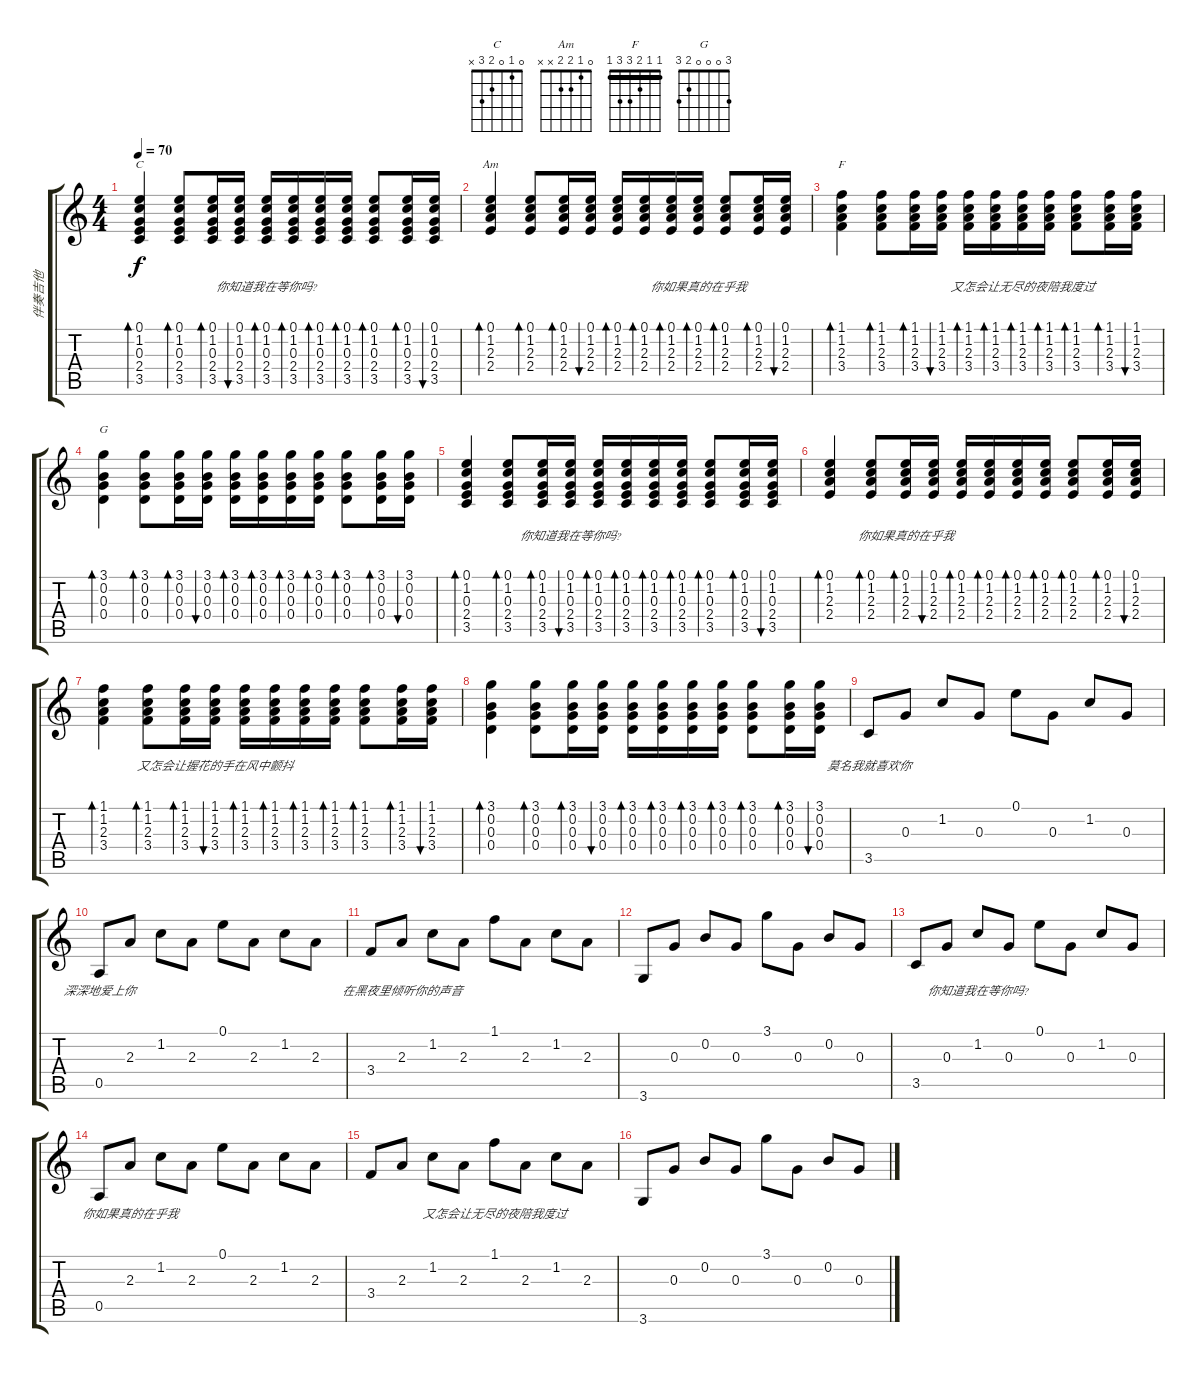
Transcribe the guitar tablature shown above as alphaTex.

\track ("伴奏吉他" "伴奏吉他") {instrument acousticguitarsteel}
\staff {score tabs}
\tuning (E4 B3 G3 D3 A2 E2) {hide}
\chord ("C" 0 1 0 2 3 x)
\chord ("Am" 0 1 2 2 x x)
\chord ("F" 1 1 2 3 3 1) {barre 1}
\chord ("G" 3 0 0 0 2 3)
\ts (4 4)
\tempo 70
\clef g2
\ks c
(0.1 1.2 0.3 2.4 3.5).4{bd 60 ch "C" lyrics (0 "") lyrics (1 "") lyrics (2 "") lyrics (3 "") lyrics (4 "") dy f} (0.1 1.2 0.3 2.4 3.5).8{bd 60 lyrics (0 "") lyrics (1 "") lyrics (2 "") lyrics (3 "") lyrics (4 "")} (0.1 1.2 0.3 2.4 3.5).16{bd 60 lyrics (0 "") lyrics (1 "") lyrics (2 "") lyrics (3 "") lyrics (4 "")} (0.1 1.2 0.3 2.4 3.5).16{bu 60 lyrics (0 "") lyrics (1 "") lyrics (2 "") lyrics (3 "") lyrics (4 "")} (0.1 1.2 0.3 2.4 3.5).16{bd 60 lyrics (0 "你知道我在等你吗?") lyrics (1 "") lyrics (2 "") lyrics (3 "") lyrics (4 "")} (0.1 1.2 0.3 2.4 3.5).16{bd 60 lyrics (0 "") lyrics (1 "") lyrics (2 "") lyrics (3 "") lyrics (4 "")} (0.1 1.2 0.3 2.4 3.5).16{bd 60 lyrics (0 "") lyrics (1 "") lyrics (2 "") lyrics (3 "") lyrics (4 "")} (0.1 1.2 0.3 2.4 3.5).16{bd 60 lyrics (0 "") lyrics (1 "") lyrics (2 "") lyrics (3 "") lyrics (4 "")} (0.1 1.2 0.3 2.4 3.5).8{bd 60 lyrics (0 "") lyrics (1 "") lyrics (2 "") lyrics (3 "") lyrics (4 "")} (0.1 1.2 0.3 2.4 3.5).16{bd 60 lyrics (0 "") lyrics (1 "") lyrics (2 "") lyrics (3 "") lyrics (4 "")} (0.1 1.2 0.3 2.4 3.5).16{bu 60 lyrics (0 "") lyrics (1 "") lyrics (2 "") lyrics (3 "") lyrics (4 "")} |
(0.1 1.2 2.3 2.4).4{bd 60 ch "Am" lyrics (0 "") lyrics (1 "") lyrics (2 "") lyrics (3 "") lyrics (4 "")} (0.1 1.2 2.3 2.4).8{bd 60 lyrics (0 "") lyrics (1 "") lyrics (2 "") lyrics (3 "") lyrics (4 "")} (0.1 1.2 2.3 2.4).16{bd 60 lyrics (0 "") lyrics (1 "") lyrics (2 "") lyrics (3 "") lyrics (4 "")} (0.1 1.2 2.3 2.4).16{bu 60 lyrics (0 "") lyrics (1 "") lyrics (2 "") lyrics (3 "") lyrics (4 "")} (0.1 1.2 2.3 2.4).16{bd 60 lyrics (0 "") lyrics (1 "") lyrics (2 "") lyrics (3 "") lyrics (4 "")} (0.1 1.2 2.3 2.4).16{bd 60 lyrics (0 "") lyrics (1 "") lyrics (2 "") lyrics (3 "") lyrics (4 "")} (0.1 1.2 2.3 2.4).16{bd 60 lyrics (0 "") lyrics (1 "") lyrics (2 "") lyrics (3 "") lyrics (4 "")} (0.1 1.2 2.3 2.4).16{bd 60 lyrics (0 "你如果真的在乎我") lyrics (1 "") lyrics (2 "") lyrics (3 "") lyrics (4 "")} (0.1 1.2 2.3 2.4).8{bd 60 lyrics (0 "") lyrics (1 "") lyrics (2 "") lyrics (3 "") lyrics (4 "")} (0.1 1.2 2.3 2.4).16{bd 60 lyrics (0 "") lyrics (1 "") lyrics (2 "") lyrics (3 "") lyrics (4 "")} (0.1 1.2 2.3 2.4).16{bu 60 lyrics (0 "") lyrics (1 "") lyrics (2 "") lyrics (3 "") lyrics (4 "")} |
(1.1 1.2 2.3 3.4).4{bd 60 ch "F" lyrics (0 "") lyrics (1 "") lyrics (2 "") lyrics (3 "") lyrics (4 "")} (1.1 1.2 2.3 3.4).8{bd 60 lyrics (0 "") lyrics (1 "") lyrics (2 "") lyrics (3 "") lyrics (4 "")} (1.1 1.2 2.3 3.4).16{bd 60 lyrics (0 "") lyrics (1 "") lyrics (2 "") lyrics (3 "") lyrics (4 "")} (1.1 1.2 2.3 3.4).16{bu 60 lyrics (0 "") lyrics (1 "") lyrics (2 "") lyrics (3 "") lyrics (4 "")} (1.1 1.2 2.3 3.4).16{bd 60 lyrics (0 "") lyrics (1 "") lyrics (2 "") lyrics (3 "") lyrics (4 "")} (1.1 1.2 2.3 3.4).16{bd 60 lyrics (0 "") lyrics (1 "") lyrics (2 "") lyrics (3 "") lyrics (4 "")} (1.1 1.2 2.3 3.4).16{bd 60 lyrics (0 "又怎会让无尽的夜陪我度过") lyrics (1 "") lyrics (2 "") lyrics (3 "") lyrics (4 "")} (1.1 1.2 2.3 3.4).16{bd 60 lyrics (0 "") lyrics (1 "") lyrics (2 "") lyrics (3 "") lyrics (4 "")} (1.1 1.2 2.3 3.4).8{bd 60 lyrics (0 "") lyrics (1 "") lyrics (2 "") lyrics (3 "") lyrics (4 "")} (1.1 1.2 2.3 3.4).16{bd 60 lyrics (0 "") lyrics (1 "") lyrics (2 "") lyrics (3 "") lyrics (4 "")} (1.1 1.2 2.3 3.4).16{bu 60 lyrics (0 "") lyrics (1 "") lyrics (2 "") lyrics (3 "") lyrics (4 "")} |
(3.1 0.2 0.3 0.4).4{bd 60 ch "G" lyrics (0 "") lyrics (1 "") lyrics (2 "") lyrics (3 "") lyrics (4 "")} (3.1 0.2 0.3 0.4).8{bd 60 lyrics (0 "") lyrics (1 "") lyrics (2 "") lyrics (3 "") lyrics (4 "")} (3.1 0.2 0.3 0.4).16{bd 60 lyrics (0 "") lyrics (1 "") lyrics (2 "") lyrics (3 "") lyrics (4 "")} (3.1 0.2 0.3 0.4).16{bu 60 lyrics (0 "") lyrics (1 "") lyrics (2 "") lyrics (3 "") lyrics (4 "")} (3.1 0.2 0.3 0.4).16{bd 60 lyrics (0 "") lyrics (1 "") lyrics (2 "") lyrics (3 "") lyrics (4 "")} (3.1 0.2 0.3 0.4).16{bd 60 lyrics (0 "") lyrics (1 "") lyrics (2 "") lyrics (3 "") lyrics (4 "")} (3.1 0.2 0.3 0.4).16{bd 60 lyrics (0 "") lyrics (1 "") lyrics (2 "") lyrics (3 "") lyrics (4 "")} (3.1 0.2 0.3 0.4).16{bd 60 lyrics (0 "") lyrics (1 "") lyrics (2 "") lyrics (3 "") lyrics (4 "")} (3.1 0.2 0.3 0.4).8{bd 60 lyrics (0 "") lyrics (1 "") lyrics (2 "") lyrics (3 "") lyrics (4 "")} (3.1 0.2 0.3 0.4).16{bd 60 lyrics (0 "") lyrics (1 "") lyrics (2 "") lyrics (3 "") lyrics (4 "")} (3.1 0.2 0.3 0.4).16{bu 60 lyrics (0 "") lyrics (1 "") lyrics (2 "") lyrics (3 "") lyrics (4 "")} |
(0.1 1.2 0.3 2.4 3.5).4{bd 60 lyrics (0 "") lyrics (1 "") lyrics (2 "") lyrics (3 "") lyrics (4 "")} (0.1 1.2 0.3 2.4 3.5).8{bd 60 lyrics (0 "") lyrics (1 "") lyrics (2 "") lyrics (3 "") lyrics (4 "")} (0.1 1.2 0.3 2.4 3.5).16{bd 60 lyrics (0 "") lyrics (1 "") lyrics (2 "") lyrics (3 "") lyrics (4 "")} (0.1 1.2 0.3 2.4 3.5).16{bu 60 lyrics (0 "你知道我在等你吗?") lyrics (1 "") lyrics (2 "") lyrics (3 "") lyrics (4 "")} (0.1 1.2 0.3 2.4 3.5).16{bd 60 lyrics (0 "") lyrics (1 "") lyrics (2 "") lyrics (3 "") lyrics (4 "")} (0.1 1.2 0.3 2.4 3.5).16{bd 60 lyrics (0 "") lyrics (1 "") lyrics (2 "") lyrics (3 "") lyrics (4 "")} (0.1 1.2 0.3 2.4 3.5).16{bd 60 lyrics (0 "") lyrics (1 "") lyrics (2 "") lyrics (3 "") lyrics (4 "")} (0.1 1.2 0.3 2.4 3.5).16{bd 60 lyrics (0 "") lyrics (1 "") lyrics (2 "") lyrics (3 "") lyrics (4 "")} (0.1 1.2 0.3 2.4 3.5).8{bd 60 lyrics (0 "") lyrics (1 "") lyrics (2 "") lyrics (3 "") lyrics (4 "")} (0.1 1.2 0.3 2.4 3.5).16{bd 60 lyrics (0 "") lyrics (1 "") lyrics (2 "") lyrics (3 "") lyrics (4 "")} (0.1 1.2 0.3 2.4 3.5).16{bu 60 lyrics (0 "") lyrics (1 "") lyrics (2 "") lyrics (3 "") lyrics (4 "")} |
(0.1 1.2 2.3 2.4).4{bd 60 lyrics (0 "") lyrics (1 "") lyrics (2 "") lyrics (3 "") lyrics (4 "")} (0.1 1.2 2.3 2.4).8{bd 60 lyrics (0 "") lyrics (1 "") lyrics (2 "") lyrics (3 "") lyrics (4 "")} (0.1 1.2 2.3 2.4).16{bd 60 lyrics (0 "你如果真的在乎我") lyrics (1 "") lyrics (2 "") lyrics (3 "") lyrics (4 "")} (0.1 1.2 2.3 2.4).16{bu 60 lyrics (0 "") lyrics (1 "") lyrics (2 "") lyrics (3 "") lyrics (4 "")} (0.1 1.2 2.3 2.4).16{bd 60 lyrics (0 "") lyrics (1 "") lyrics (2 "") lyrics (3 "") lyrics (4 "")} (0.1 1.2 2.3 2.4).16{bd 60 lyrics (0 "") lyrics (1 "") lyrics (2 "") lyrics (3 "") lyrics (4 "")} (0.1 1.2 2.3 2.4).16{bd 60 lyrics (0 "") lyrics (1 "") lyrics (2 "") lyrics (3 "") lyrics (4 "")} (0.1 1.2 2.3 2.4).16{bd 60 lyrics (0 "") lyrics (1 "") lyrics (2 "") lyrics (3 "") lyrics (4 "")} (0.1 1.2 2.3 2.4).8{bd 60 lyrics (0 "") lyrics (1 "") lyrics (2 "") lyrics (3 "") lyrics (4 "")} (0.1 1.2 2.3 2.4).16{bd 60 lyrics (0 "") lyrics (1 "") lyrics (2 "") lyrics (3 "") lyrics (4 "")} (0.1 1.2 2.3 2.4).16{bu 60 lyrics (0 "") lyrics (1 "") lyrics (2 "") lyrics (3 "") lyrics (4 "")} |
(1.1 1.2 2.3 3.4).4{bd 60 lyrics (0 "") lyrics (1 "") lyrics (2 "") lyrics (3 "") lyrics (4 "")} (1.1 1.2 2.3 3.4).8{bd 60 lyrics (0 "") lyrics (1 "") lyrics (2 "") lyrics (3 "") lyrics (4 "")} (1.1 1.2 2.3 3.4).16{bd 60 lyrics (0 "") lyrics (1 "") lyrics (2 "") lyrics (3 "") lyrics (4 "")} (1.1 1.2 2.3 3.4).16{bu 60 lyrics (0 "又怎会让握花的手在风中颤抖") lyrics (1 "") lyrics (2 "") lyrics (3 "") lyrics (4 "")} (1.1 1.2 2.3 3.4).16{bd 60 lyrics (0 "") lyrics (1 "") lyrics (2 "") lyrics (3 "") lyrics (4 "")} (1.1 1.2 2.3 3.4).16{bd 60 lyrics (0 "") lyrics (1 "") lyrics (2 "") lyrics (3 "") lyrics (4 "")} (1.1 1.2 2.3 3.4).16{bd 60 lyrics (0 "") lyrics (1 "") lyrics (2 "") lyrics (3 "") lyrics (4 "")} (1.1 1.2 2.3 3.4).16{bd 60 lyrics (0 "") lyrics (1 "") lyrics (2 "") lyrics (3 "") lyrics (4 "")} (1.1 1.2 2.3 3.4).8{bd 60 lyrics (0 "") lyrics (1 "") lyrics (2 "") lyrics (3 "") lyrics (4 "")} (1.1 1.2 2.3 3.4).16{bd 60 lyrics (0 "") lyrics (1 "") lyrics (2 "") lyrics (3 "") lyrics (4 "")} (1.1 1.2 2.3 3.4).16{bu 60 lyrics (0 "") lyrics (1 "") lyrics (2 "") lyrics (3 "") lyrics (4 "")} |
(3.1 0.2 0.3 0.4).4{bd 60 lyrics (0 "") lyrics (1 "") lyrics (2 "") lyrics (3 "") lyrics (4 "")} (3.1 0.2 0.3 0.4).8{bd 60 lyrics (0 "") lyrics (1 "") lyrics (2 "") lyrics (3 "") lyrics (4 "")} (3.1 0.2 0.3 0.4).16{bd 60 lyrics (0 "") lyrics (1 "") lyrics (2 "") lyrics (3 "") lyrics (4 "")} (3.1 0.2 0.3 0.4).16{bu 60 lyrics (0 "") lyrics (1 "") lyrics (2 "") lyrics (3 "") lyrics (4 "")} (3.1 0.2 0.3 0.4).16{bd 60 lyrics (0 "") lyrics (1 "") lyrics (2 "") lyrics (3 "") lyrics (4 "")} (3.1 0.2 0.3 0.4).16{bd 60 lyrics (0 "") lyrics (1 "") lyrics (2 "") lyrics (3 "") lyrics (4 "")} (3.1 0.2 0.3 0.4).16{bd 60 lyrics (0 "") lyrics (1 "") lyrics (2 "") lyrics (3 "") lyrics (4 "")} (3.1 0.2 0.3 0.4).16{bd 60 lyrics (0 "") lyrics (1 "") lyrics (2 "") lyrics (3 "") lyrics (4 "")} (3.1 0.2 0.3 0.4).8{bd 60 lyrics (0 "") lyrics (1 "") lyrics (2 "") lyrics (3 "") lyrics (4 "")} (3.1 0.2 0.3 0.4).16{bd 60 lyrics (0 "") lyrics (1 "") lyrics (2 "") lyrics (3 "") lyrics (4 "")} (3.1 0.2 0.3 0.4).16{bu 60 lyrics (0 "") lyrics (1 "") lyrics (2 "") lyrics (3 "") lyrics (4 "")} |
3.5.8{lyrics (0 "莫名我就喜欢你") lyrics (1 "") lyrics (2 "") lyrics (3 "") lyrics (4 "")} 0.3.8{lyrics (0 "") lyrics (1 "") lyrics (2 "") lyrics (3 "") lyrics (4 "")} 1.2.8{lyrics (0 "") lyrics (1 "") lyrics (2 "") lyrics (3 "") lyrics (4 "")} 0.3.8{lyrics (0 "") lyrics (1 "") lyrics (2 "") lyrics (3 "") lyrics (4 "")} 0.1.8{lyrics (0 "") lyrics (1 "") lyrics (2 "") lyrics (3 "") lyrics (4 "")} 0.3.8{lyrics (0 "") lyrics (1 "") lyrics (2 "") lyrics (3 "") lyrics (4 "")} 1.2.8{lyrics (0 "") lyrics (1 "") lyrics (2 "") lyrics (3 "") lyrics (4 "")} 0.3.8{lyrics (0 "") lyrics (1 "") lyrics (2 "") lyrics (3 "") lyrics (4 "")} |
0.5.8{lyrics (0 "深深地爱上你") lyrics (1 "") lyrics (2 "") lyrics (3 "") lyrics (4 "")} 2.3.8{lyrics (0 "") lyrics (1 "") lyrics (2 "") lyrics (3 "") lyrics (4 "")} 1.2.8{lyrics (0 "") lyrics (1 "") lyrics (2 "") lyrics (3 "") lyrics (4 "")} 2.3.8{lyrics (0 "") lyrics (1 "") lyrics (2 "") lyrics (3 "") lyrics (4 "")} 0.1.8{lyrics (0 "") lyrics (1 "") lyrics (2 "") lyrics (3 "") lyrics (4 "")} 2.3.8{lyrics (0 "") lyrics (1 "") lyrics (2 "") lyrics (3 "") lyrics (4 "")} 1.2.8{lyrics (0 "") lyrics (1 "") lyrics (2 "") lyrics (3 "") lyrics (4 "")} 2.3.8{lyrics (0 "") lyrics (1 "") lyrics (2 "") lyrics (3 "") lyrics (4 "")} |
3.4.8{lyrics (0 "") lyrics (1 "") lyrics (2 "") lyrics (3 "") lyrics (4 "")} 2.3.8{lyrics (0 "在黑夜里倾听你的声音") lyrics (1 "") lyrics (2 "") lyrics (3 "") lyrics (4 "")} 1.2.8{lyrics (0 "") lyrics (1 "") lyrics (2 "") lyrics (3 "") lyrics (4 "")} 2.3.8{lyrics (0 "") lyrics (1 "") lyrics (2 "") lyrics (3 "") lyrics (4 "")} 1.1.8{lyrics (0 "") lyrics (1 "") lyrics (2 "") lyrics (3 "") lyrics (4 "")} 2.3.8{lyrics (0 "") lyrics (1 "") lyrics (2 "") lyrics (3 "") lyrics (4 "")} 1.2.8{lyrics (0 "") lyrics (1 "") lyrics (2 "") lyrics (3 "") lyrics (4 "")} 2.3.8{lyrics (0 "") lyrics (1 "") lyrics (2 "") lyrics (3 "") lyrics (4 "")} |
3.6.8{lyrics (0 "") lyrics (1 "") lyrics (2 "") lyrics (3 "") lyrics (4 "")} 0.3.8{lyrics (0 "") lyrics (1 "") lyrics (2 "") lyrics (3 "") lyrics (4 "")} 0.2.8{lyrics (0 "") lyrics (1 "") lyrics (2 "") lyrics (3 "") lyrics (4 "")} 0.3.8{lyrics (0 "") lyrics (1 "") lyrics (2 "") lyrics (3 "") lyrics (4 "")} 3.1.8{lyrics (0 "") lyrics (1 "") lyrics (2 "") lyrics (3 "") lyrics (4 "")} 0.3.8{lyrics (0 "") lyrics (1 "") lyrics (2 "") lyrics (3 "") lyrics (4 "")} 0.2.8{lyrics (0 "") lyrics (1 "") lyrics (2 "") lyrics (3 "") lyrics (4 "")} 0.3.8{lyrics (0 "") lyrics (1 "") lyrics (2 "") lyrics (3 "") lyrics (4 "")} |
3.5.8{lyrics (0 "") lyrics (1 "") lyrics (2 "") lyrics (3 "") lyrics (4 "")} 0.3.8{lyrics (0 "") lyrics (1 "") lyrics (2 "") lyrics (3 "") lyrics (4 "")} 1.2.8{lyrics (0 "你知道我在等你吗?") lyrics (1 "") lyrics (2 "") lyrics (3 "") lyrics (4 "")} 0.3.8{lyrics (0 "") lyrics (1 "") lyrics (2 "") lyrics (3 "") lyrics (4 "")} 0.1.8{lyrics (0 "") lyrics (1 "") lyrics (2 "") lyrics (3 "") lyrics (4 "")} 0.3.8{lyrics (0 "") lyrics (1 "") lyrics (2 "") lyrics (3 "") lyrics (4 "")} 1.2.8{lyrics (0 "") lyrics (1 "") lyrics (2 "") lyrics (3 "") lyrics (4 "")} 0.3.8{lyrics (0 "") lyrics (1 "") lyrics (2 "") lyrics (3 "") lyrics (4 "")} |
0.5.8{lyrics (0 "") lyrics (1 "") lyrics (2 "") lyrics (3 "") lyrics (4 "")} 2.3.8{lyrics (0 "你如果真的在乎我") lyrics (1 "") lyrics (2 "") lyrics (3 "") lyrics (4 "")} 1.2.8{lyrics (0 "") lyrics (1 "") lyrics (2 "") lyrics (3 "") lyrics (4 "")} 2.3.8{lyrics (0 "") lyrics (1 "") lyrics (2 "") lyrics (3 "") lyrics (4 "")} 0.1.8{lyrics (0 "") lyrics (1 "") lyrics (2 "") lyrics (3 "") lyrics (4 "")} 2.3.8{lyrics (0 "") lyrics (1 "") lyrics (2 "") lyrics (3 "") lyrics (4 "")} 1.2.8{lyrics (0 "") lyrics (1 "") lyrics (2 "") lyrics (3 "") lyrics (4 "")} 2.3.8{lyrics (0 "") lyrics (1 "") lyrics (2 "") lyrics (3 "") lyrics (4 "")} |
3.4.8{lyrics (0 "") lyrics (1 "") lyrics (2 "") lyrics (3 "") lyrics (4 "")} 2.3.8{lyrics (0 "") lyrics (1 "") lyrics (2 "") lyrics (3 "") lyrics (4 "")} 1.2.8{lyrics (0 "") lyrics (1 "") lyrics (2 "") lyrics (3 "") lyrics (4 "")} 2.3.8{lyrics (0 "") lyrics (1 "") lyrics (2 "") lyrics (3 "") lyrics (4 "")} 1.1.8{lyrics (0 "又怎会让无尽的夜陪我度过") lyrics (1 "") lyrics (2 "") lyrics (3 "") lyrics (4 "")} 2.3.8{lyrics (0 "") lyrics (1 "") lyrics (2 "") lyrics (3 "") lyrics (4 "")} 1.2.8{lyrics (0 "") lyrics (1 "") lyrics (2 "") lyrics (3 "") lyrics (4 "")} 2.3.8{lyrics (0 "") lyrics (1 "") lyrics (2 "") lyrics (3 "") lyrics (4 "")} |
3.6.8{lyrics (0 "") lyrics (1 "") lyrics (2 "") lyrics (3 "") lyrics (4 "")} 0.3.8{lyrics (0 "") lyrics (1 "") lyrics (2 "") lyrics (3 "") lyrics (4 "")} 0.2.8{lyrics (0 "") lyrics (1 "") lyrics (2 "") lyrics (3 "") lyrics (4 "")} 0.3.8{lyrics (0 "") lyrics (1 "") lyrics (2 "") lyrics (3 "") lyrics (4 "")} 3.1.8{lyrics (0 "") lyrics (1 "") lyrics (2 "") lyrics (3 "") lyrics (4 "")} 0.3.8{lyrics (0 "") lyrics (1 "") lyrics (2 "") lyrics (3 "") lyrics (4 "")} 0.2.8{lyrics (0 "") lyrics (1 "") lyrics (2 "") lyrics (3 "") lyrics (4 "")} 0.3.8{lyrics (0 "") lyrics (1 "") lyrics (2 "") lyrics (3 "") lyrics (4 "")}
